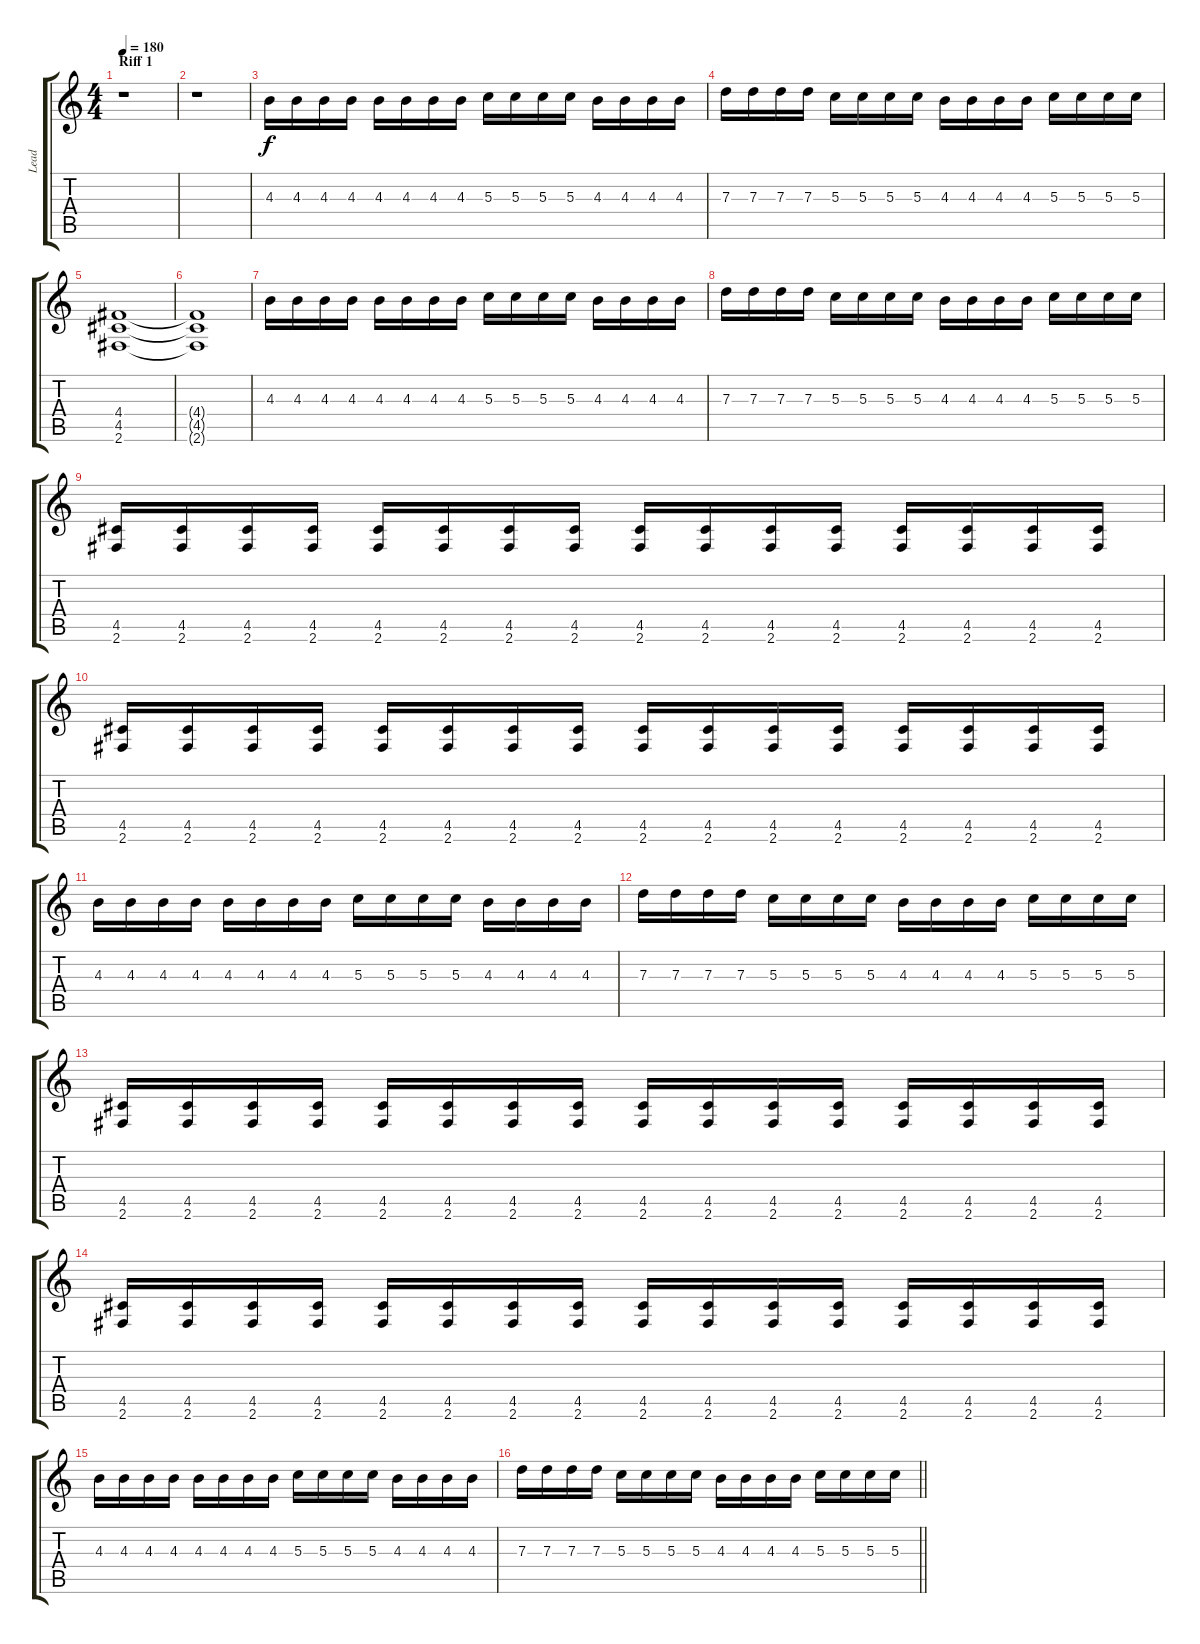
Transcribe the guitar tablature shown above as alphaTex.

\track ("Lead" "Lead") {instrument distortionguitar}
\staff {score tabs}
\tuning (E4 B3 G3 D3 A2 E2) {hide}
\ts (4 4)
\section ("" "Riff 1")
\tempo 180
\clef g2
\ks c
r.1{dy f instrument distortionguitar} |
r.1 |
4.3.16 4.3.16 4.3.16 4.3.16 4.3.16 4.3.16 4.3.16 4.3.16 5.3.16 5.3.16 5.3.16 5.3.16 4.3.16 4.3.16 4.3.16 4.3.16 |
7.3.16 7.3.16 7.3.16 7.3.16 5.3.16 5.3.16 5.3.16 5.3.16 4.3.16 4.3.16 4.3.16 4.3.16 5.3.16 5.3.16 5.3.16 5.3.16 |
(4.4 4.5 2.6).1 |
(4.4{t} 4.5{t} 2.6{t}).1 |
4.3.16 4.3.16 4.3.16 4.3.16 4.3.16 4.3.16 4.3.16 4.3.16 5.3.16 5.3.16 5.3.16 5.3.16 4.3.16 4.3.16 4.3.16 4.3.16 |
7.3.16 7.3.16 7.3.16 7.3.16 5.3.16 5.3.16 5.3.16 5.3.16 4.3.16 4.3.16 4.3.16 4.3.16 5.3.16 5.3.16 5.3.16 5.3.16 |
(4.5 2.6).16 (4.5 2.6).16 (4.5 2.6).16 (4.5 2.6).16 (4.5 2.6).16 (4.5 2.6).16 (4.5 2.6).16 (4.5 2.6).16 (4.5 2.6).16 (4.5 2.6).16 (4.5 2.6).16 (4.5 2.6).16 (4.5 2.6).16 (4.5 2.6).16 (4.5 2.6).16 (4.5 2.6).16 |
(4.5 2.6).16 (4.5 2.6).16 (4.5 2.6).16 (4.5 2.6).16 (4.5 2.6).16 (4.5 2.6).16 (4.5 2.6).16 (4.5 2.6).16 (4.5 2.6).16 (4.5 2.6).16 (4.5 2.6).16 (4.5 2.6).16 (4.5 2.6).16 (4.5 2.6).16 (4.5 2.6).16 (4.5 2.6).16 |
4.3.16 4.3.16 4.3.16 4.3.16 4.3.16 4.3.16 4.3.16 4.3.16 5.3.16 5.3.16 5.3.16 5.3.16 4.3.16 4.3.16 4.3.16 4.3.16 |
7.3.16 7.3.16 7.3.16 7.3.16 5.3.16 5.3.16 5.3.16 5.3.16 4.3.16 4.3.16 4.3.16 4.3.16 5.3.16 5.3.16 5.3.16 5.3.16 |
(4.5 2.6).16 (4.5 2.6).16 (4.5 2.6).16 (4.5 2.6).16 (4.5 2.6).16 (4.5 2.6).16 (4.5 2.6).16 (4.5 2.6).16 (4.5 2.6).16 (4.5 2.6).16 (4.5 2.6).16 (4.5 2.6).16 (4.5 2.6).16 (4.5 2.6).16 (4.5 2.6).16 (4.5 2.6).16 |
(4.5 2.6).16 (4.5 2.6).16 (4.5 2.6).16 (4.5 2.6).16 (4.5 2.6).16 (4.5 2.6).16 (4.5 2.6).16 (4.5 2.6).16 (4.5 2.6).16 (4.5 2.6).16 (4.5 2.6).16 (4.5 2.6).16 (4.5 2.6).16 (4.5 2.6).16 (4.5 2.6).16 (4.5 2.6).16 |
4.3.16 4.3.16 4.3.16 4.3.16 4.3.16 4.3.16 4.3.16 4.3.16 5.3.16 5.3.16 5.3.16 5.3.16 4.3.16 4.3.16 4.3.16 4.3.16 |
\barLineRight lightlight
7.3.16 7.3.16 7.3.16 7.3.16 5.3.16 5.3.16 5.3.16 5.3.16 4.3.16 4.3.16 4.3.16 4.3.16 5.3.16 5.3.16 5.3.16 5.3.16
